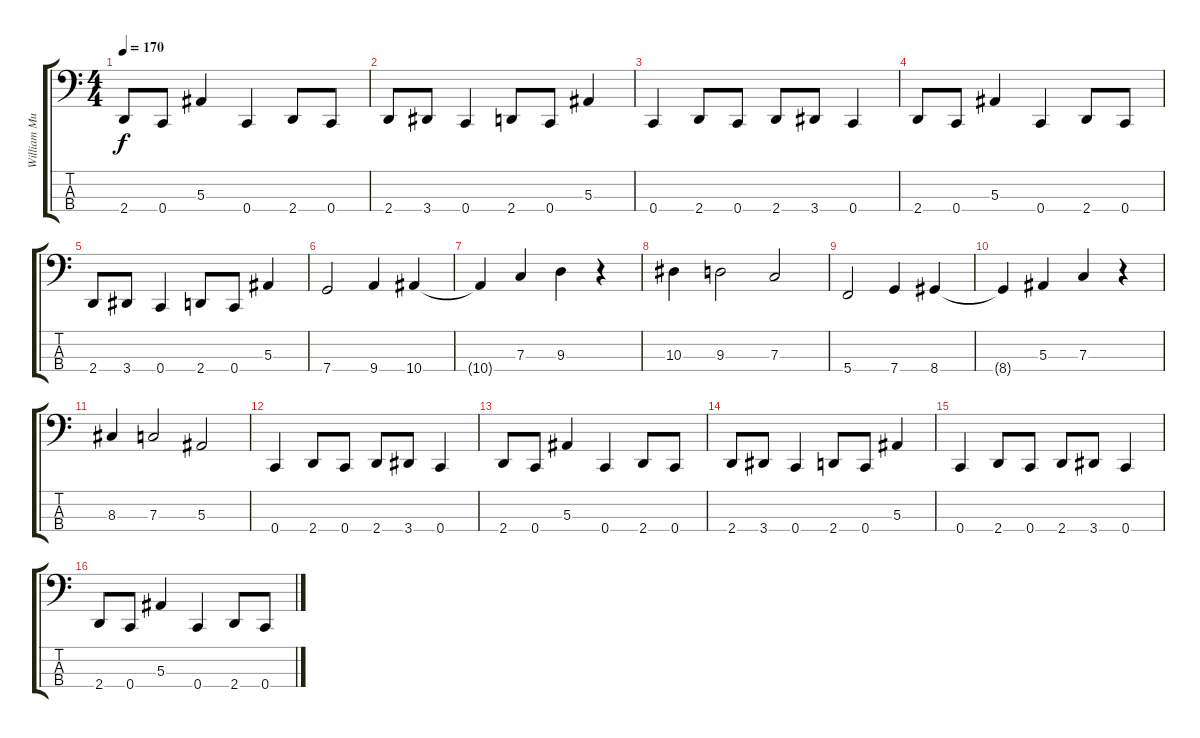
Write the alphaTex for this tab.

\track ("William Murderface" "William Mu") {instrument electricbasspick}
\staff {score tabs}
\tuning (Eb2 Bb1 F1 C1) {hide}
\ts (4 4)
\tempo 170
\clef f4
\ks c
2.4.8{dy f} 0.4.8 5.3.4 0.4.4 2.4.8 0.4.8 |
2.4.8 3.4.8 0.4.4 2.4.8 0.4.8 5.3.4 |
0.4.4 2.4.8 0.4.8 2.4.8 3.4.8 0.4.4 |
2.4.8 0.4.8 5.3.4 0.4.4 2.4.8 0.4.8 |
2.4.8 3.4.8 0.4.4 2.4.8 0.4.8 5.3.4 |
7.4.2 9.4.4 10.4.4 |
10.4{t}.4 7.3.4 9.3.4 r.4 |
10.3.4 9.3.2 7.3.2 |
5.4.2 7.4.4 8.4.4 |
8.4{t}.4 5.3.4 7.3.4 r.4 |
8.3.4 7.3.2 5.3.2 |
0.4.4 2.4.8 0.4.8 2.4.8 3.4.8 0.4.4 |
2.4.8 0.4.8 5.3.4 0.4.4 2.4.8 0.4.8 |
2.4.8 3.4.8 0.4.4 2.4.8 0.4.8 5.3.4 |
0.4.4 2.4.8 0.4.8 2.4.8 3.4.8 0.4.4 |
2.4.8 0.4.8 5.3.4 0.4.4 2.4.8 0.4.8
